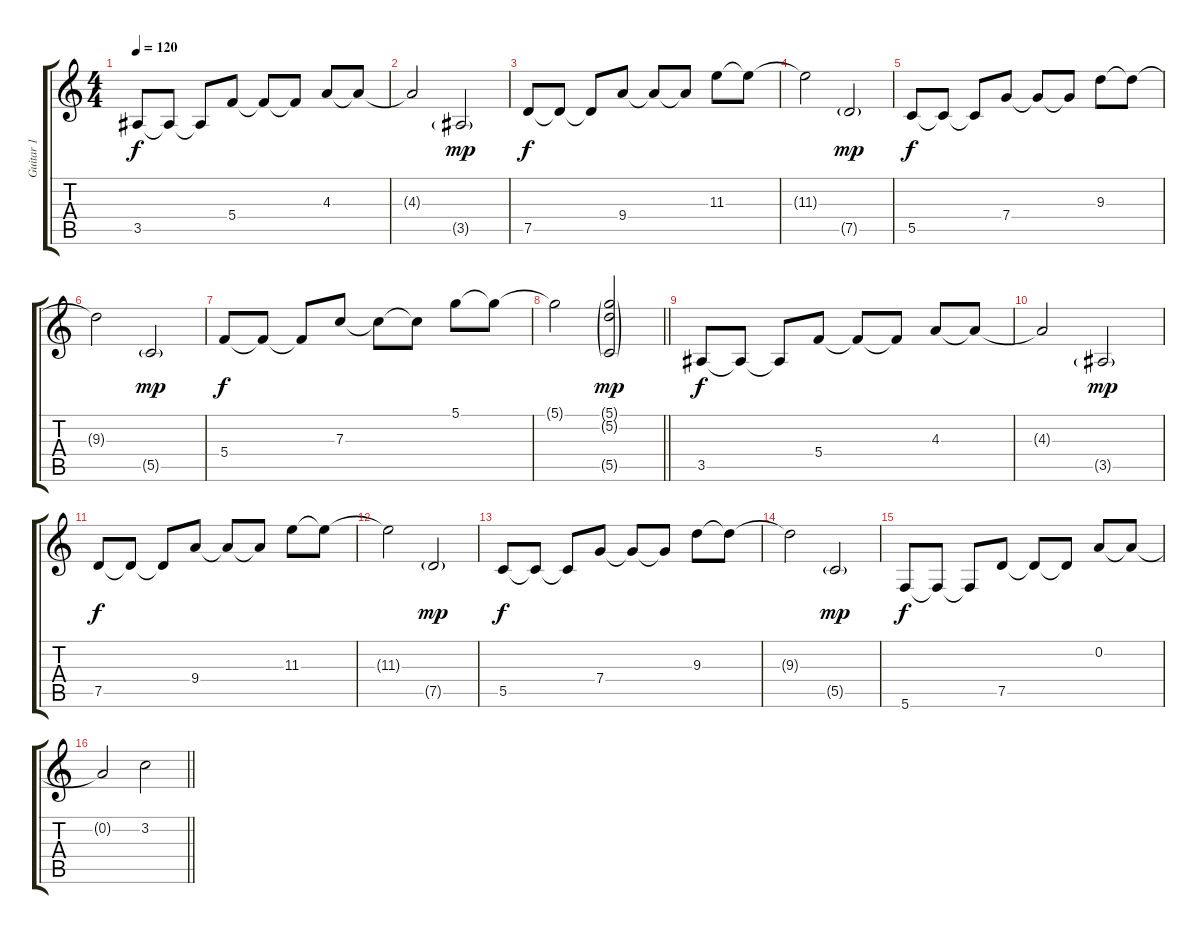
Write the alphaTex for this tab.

\track ("Guitar 1" "Guitar 1") {instrument electricguitarjazz}
\staff {score tabs}
\tuning (D4 A3 F3 C3 G2 C2) {hide}
\ts (4 4)
\tempo 120
\clef g2
\ks c
3.5.8{dy f} 3.5{t}.8 3.5{t}.8 5.4.8 5.4{t}.8 5.4{t}.8 4.3.8 4.3{t}.8 |
4.3{t}.2 3.5{g}.2{dy mp} |
7.5.8{dy f} 7.5{t}.8 7.5{t}.8 9.4.8 9.4{t}.8 9.4{t}.8 11.3.8 11.3{t}.8 |
11.3{t}.2 7.5{g}.2{dy mp} |
5.5.8{dy f} 5.5{t}.8 5.5{t}.8 7.4.8 7.4{t}.8 7.4{t}.8 9.3.8 9.3{t}.8 |
9.3{t}.2 5.5{g}.2{dy mp} |
5.4.8{dy f} 5.4{t}.8 5.4{t}.8 7.3.8 7.3{t}.8 7.3{t}.8 5.1.8 5.1{t}.8 |
\barLineRight lightlight
5.1{t}.2 (5.1{g} 5.2{g} 5.5{g}).2{dy mp} |
3.5.8{dy f} 3.5{t}.8 3.5{t}.8 5.4.8 5.4{t}.8 5.4{t}.8 4.3.8 4.3{t}.8 |
4.3{t}.2 3.5{g}.2{dy mp} |
7.5.8{dy f} 7.5{t}.8 7.5{t}.8 9.4.8 9.4{t}.8 9.4{t}.8 11.3.8 11.3{t}.8 |
11.3{t}.2 7.5{g}.2{dy mp} |
5.5.8{dy f} 5.5{t}.8 5.5{t}.8 7.4.8 7.4{t}.8 7.4{t}.8 9.3.8 9.3{t}.8 |
9.3{t}.2 5.5{g}.2{dy mp} |
5.6.8{dy f} 5.6{t}.8 5.6{t}.8 7.5.8 7.5{t}.8 7.5{t}.8 0.2.8 0.2{t}.8 |
\barLineRight lightlight
0.2{t}.2 3.2.2
